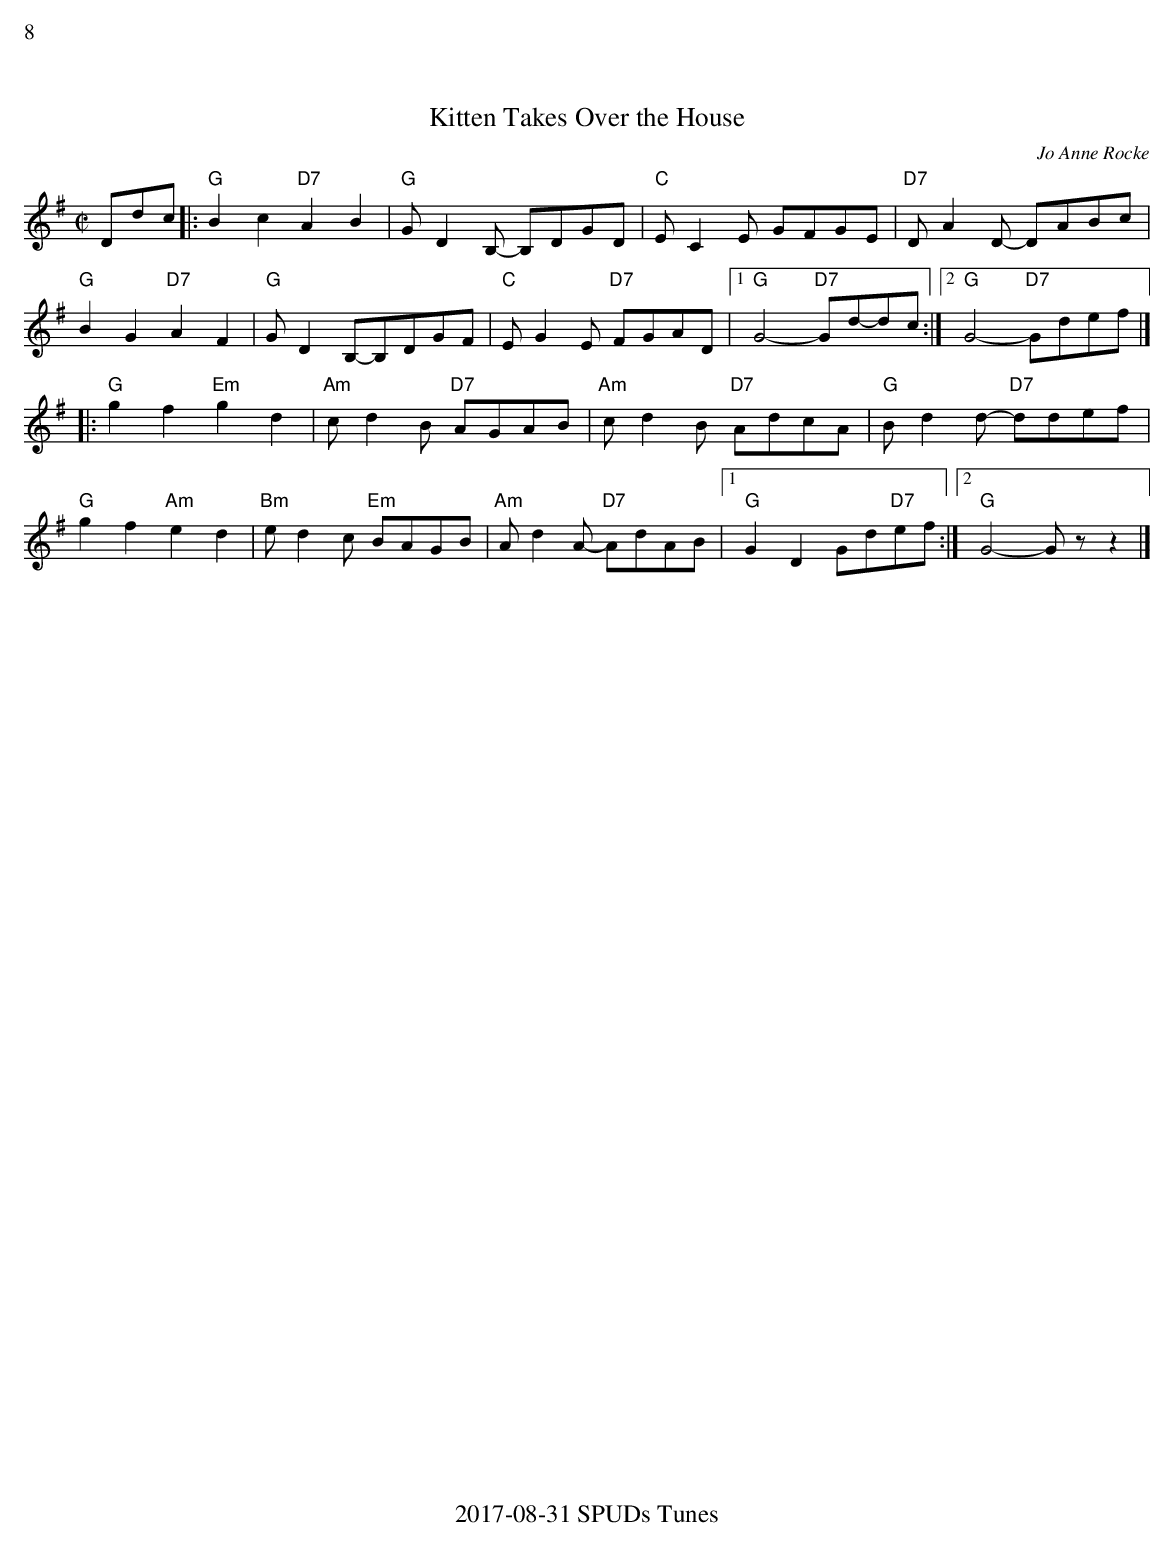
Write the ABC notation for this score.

X:1
%%text 8
T:Kitten Takes Over the House
C:Jo Anne Rocke
M:C|
L:1/8
K:G
Ddc |: "G"B2c2 "D7"A2B2 | "G"GD2B,- B,DGD | "C"EC2E GFGE | "D7"DA2D- DABc |
"G"B2G2 "D7"A2F2 | "G"GD2B,-B,DGF | "C"EG2E "D7"FGAD | [1 "G"G4-"D7"Gd-dc:|[2 "G"G4-"D7"Gdef |]
|: "G"g2f2 "Em"g2d2 | "Am"cd2B "D7"AGAB | "Am"cd2B "D7"AdcA | "G"Bd2d- "D7"ddef |
"G"g2f2 "Am"e2d2 | "Bm"ed2c "Em"BAGB | "Am"Ad2A- "D7"AdAB | [1 "G"G2D2Gd"D7"ef:| [2 "G"G4- Gzz2|]
